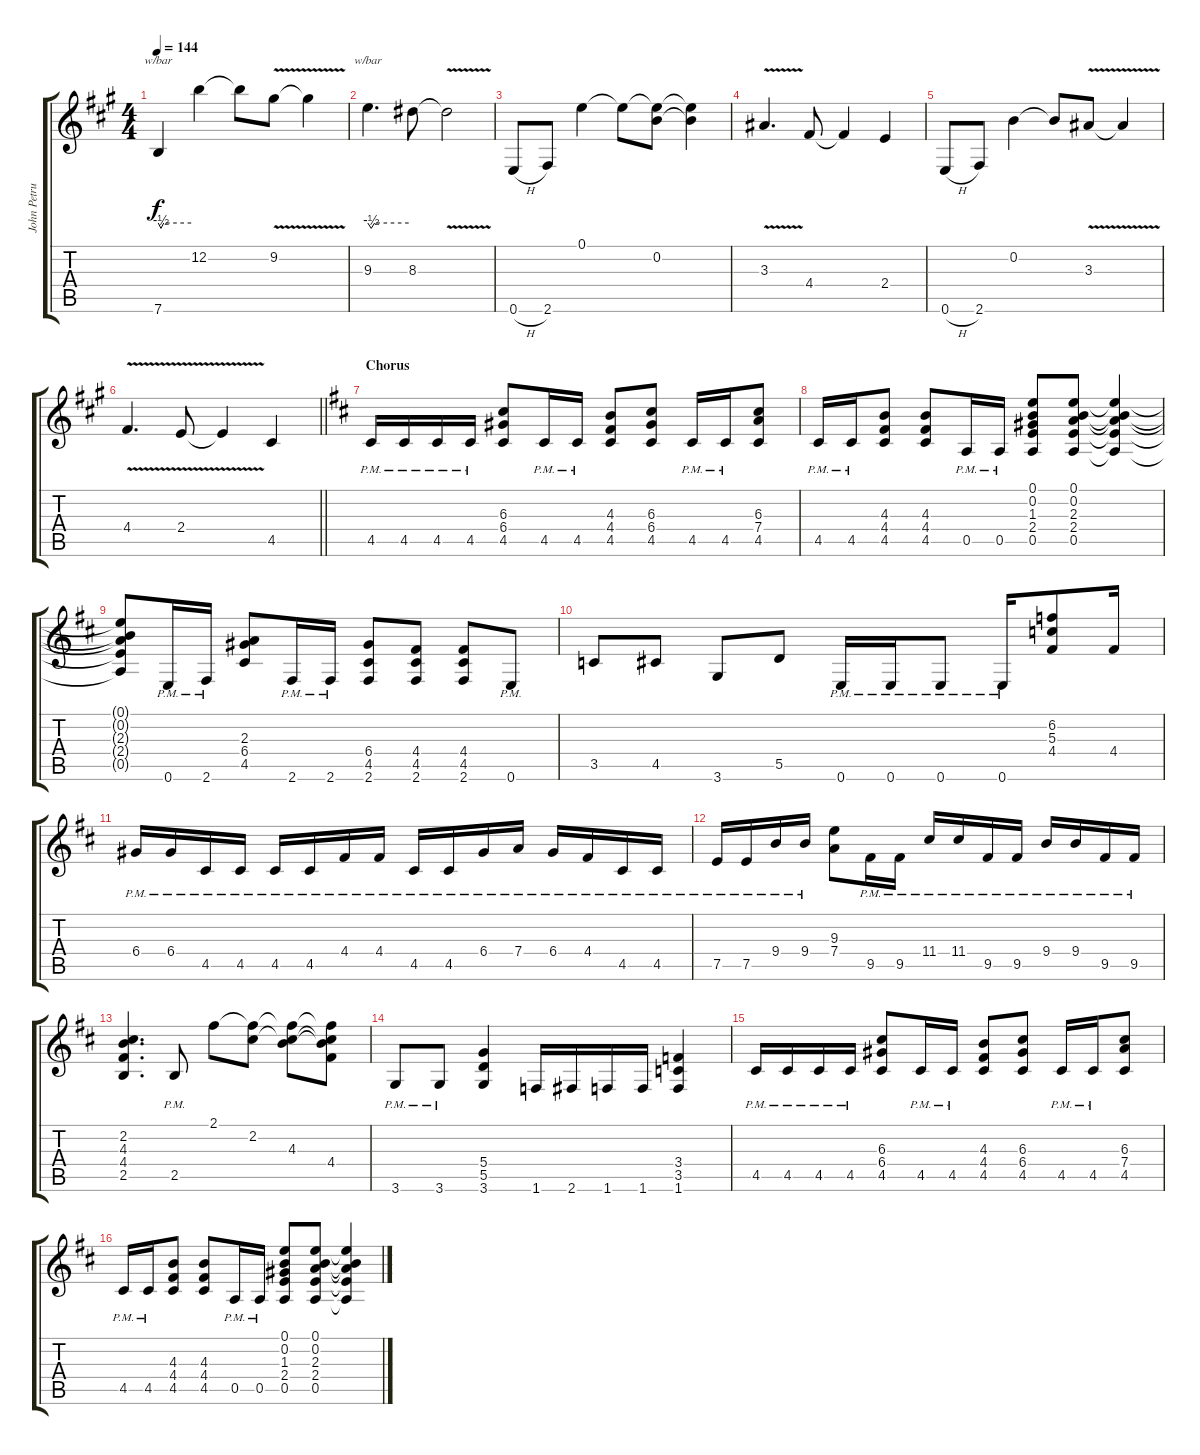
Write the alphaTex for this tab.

\track ("John Petrucci Lead Guitar" "John Petru") {instrument distortionguitar}
\staff {score tabs}
\tuning (E4 B3 G3 D3 A2 E2) {hide}
\ts (4 4)
\tempo 144
\clef g2
\ks f#minor
7.6.4{tbe (custom default 0 0 5 -2 10 0 60 0) dy f} 12.2.4 12.2{t}.8 9.2{v}.8 9.2{t}.4 |
9.3.4{d tbe (custom default 0 0 5 -2 10 0 60 0)} 8.3.8 8.3{v t}.2 |
0.6{h}.8 2.6.8 0.1.4 0.1{t}.8 (0.1{t} 0.2).8 (0.1{t} 0.2{t}).4 |
3.3{v}.4{d} 4.4.8 4.4{t}.4 2.4.4 |
0.6{h}.8 2.6.8 0.2.4 0.2{t}.8 3.3{v}.8 3.3{t}.4 |
\barLineRight lightlight
4.4{v}.4{d} 2.4{v}.8 2.4{t}.4 4.5.4 |
\section ("" "Chorus")
\ks bminor
4.5{pm}.16{volume 16} 4.5{pm}.16 4.5{pm}.16 4.5{pm}.16 (6.3 6.4 4.5).8 4.5{pm}.16 4.5{pm}.16 (4.3 4.4 4.5).8 (6.3 6.4 4.5).8 4.5{pm}.16 4.5{pm}.16 (6.3 7.4 4.5).8 |
4.5{pm}.16 4.5{pm}.16 (4.3 4.4 4.5).8 (4.3 4.4 4.5).8 0.5{pm}.16 0.5{pm}.16 (0.1 0.2 1.3 2.4 0.5).8 (0.1 0.2 2.3 2.4 0.5).8 (0.1{t} 0.2{t} 2.3{t} 2.4{t} 0.5{t}).4 |
(0.1{t} 0.2{t} 2.3{t} 2.4{t} 0.5{t}).8 0.6{pm}.16 2.6{pm}.16 (2.3 6.4 4.5).8 2.6{pm}.16 2.6{pm}.16 (6.4 4.5 2.6).8 (4.4 4.5 2.6).8 (4.4 4.5 2.6).8 0.6{pm}.8 |
3.5.8 4.5.8 3.6.8 5.5.8 0.6{pm}.16 0.6{pm}.16 0.6{pm}.8 0.6{pm}.16 (6.2 5.3 4.4).8 4.4.16 |
6.4{pm}.16 6.4{pm}.16 4.5{pm}.16 4.5{pm}.16 4.5{pm}.16 4.5{pm}.16 4.4{pm}.16 4.4{pm}.16 4.5{pm}.16 4.5{pm}.16 6.4{pm}.16 7.4{pm}.16 6.4{pm}.16 4.4{pm}.16 4.5{pm}.16 4.5{pm}.16 |
7.5{pm}.16 7.5{pm}.16 9.4{pm}.16 9.4{pm}.16 (9.3 7.4).8 9.5{pm}.16 9.5{pm}.16 11.4{pm}.16 11.4{pm}.16 9.5{pm}.16 9.5{pm}.16 9.4{pm}.16 9.4{pm}.16 9.5{pm}.16 9.5{pm}.16 |
(2.2 4.3 4.4 2.5).4{d} 2.5{pm}.8 2.1.8 (2.1{t} 2.2).8 (2.1{t} 2.2{t} 4.3).8 (2.1{t} 2.2{t} 4.3{t} 4.4).8 |
3.6{pm}.8 3.6{pm}.8 (5.4 5.5 3.6).4 1.6.16 2.6.16 1.6.16 1.6.16 (3.4 3.5 1.6).4 |
4.5{pm}.16 4.5{pm}.16 4.5{pm}.16 4.5{pm}.16 (6.3 6.4 4.5).8 4.5{pm}.16 4.5{pm}.16 (4.3 4.4 4.5).8 (6.3 6.4 4.5).8 4.5{pm}.16 4.5{pm}.16 (6.3 7.4 4.5).8 |
4.5{pm}.16 4.5{pm}.16 (4.3 4.4 4.5).8 (4.3 4.4 4.5).8 0.5{pm}.16 0.5{pm}.16 (0.1 0.2 1.3 2.4 0.5).8 (0.1 0.2 2.3 2.4 0.5).8 (0.1{t} 0.2{t} 2.3{t} 2.4{t} 0.5{t}).4
